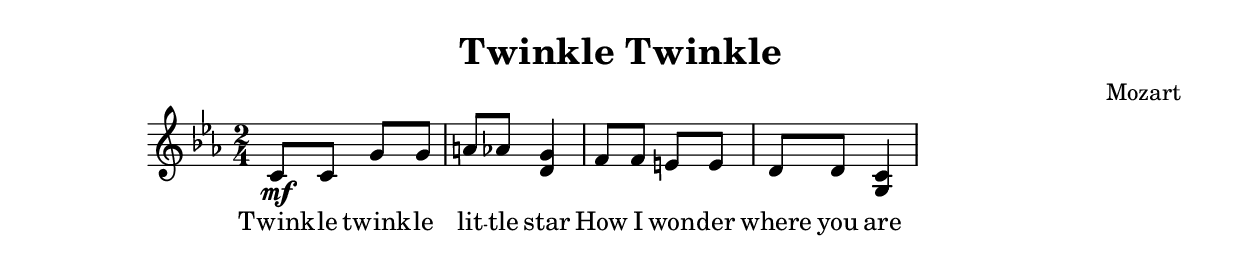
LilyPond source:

\header {
  title = "Twinkle Twinkle"
  composer = "Mozart"
}

\relative c' {
  \time 2/4
  \key c \minor
  c8\mf c8 g'8 g8
  a aes <g d>4
  f8 f e e
  d d <c g>4
}

\addlyrics {
  Twink -- le twink -- le lit -- tle star
  How I won -- der where you are
}
